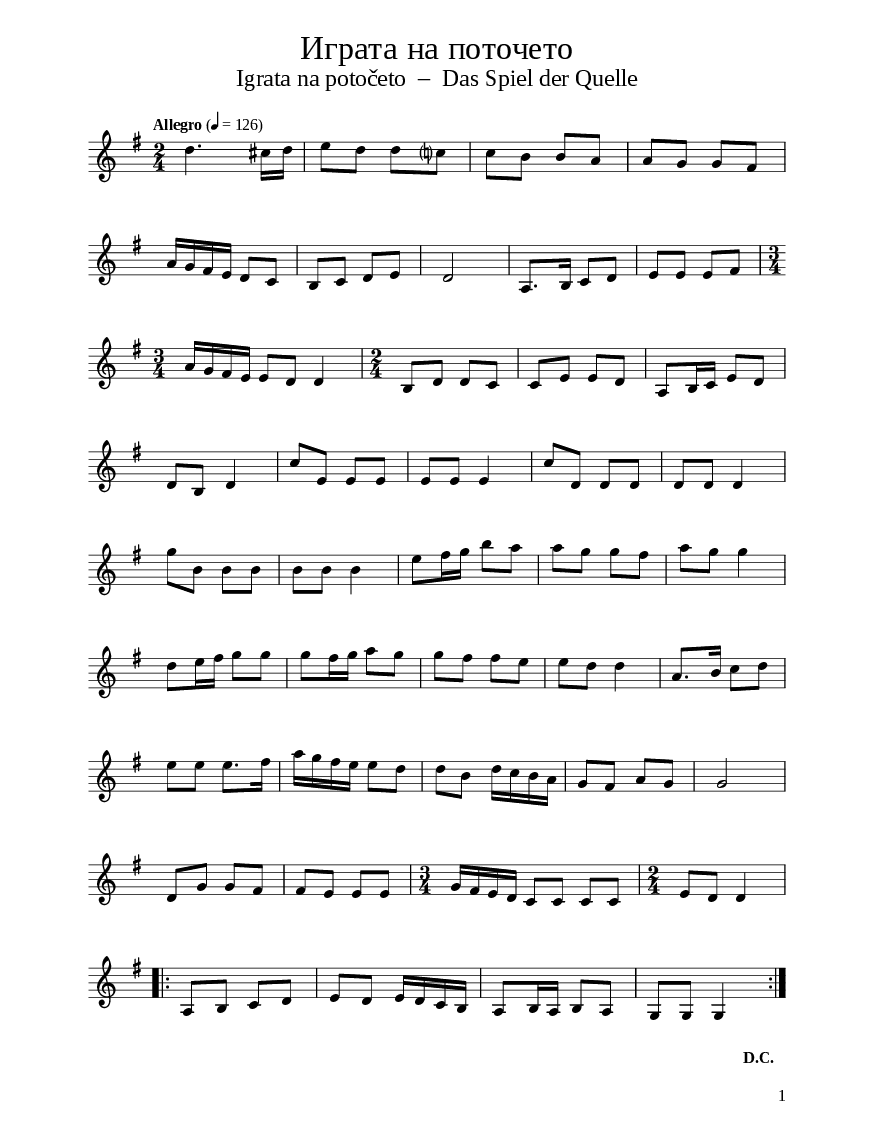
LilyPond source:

\version "2.24.2"

% include paper part and global functions
\include "include/globals.ily"

\bookpart {
  \label #'ref172
  \tocItem \markup "Играта на поточето – Igrata na potočeto"
  \paper {
    print-all-headers = ##t
    print-page-number = ##t
    print-first-page-number = ##t

    % put page numbers on the bottom
    oddHeaderMarkup = \markup ""
    evenHeaderMarkup = \markup ""
    oddFooterMarkup = \markup
    \fill-line {
      ""
      \if \should-print-page-number \fromproperty #'page:page-number-string
    }
    evenFooterMarkup = \markup
    \fill-line {
      \if \should-print-page-number \fromproperty #'page:page-number-string
      ""
    }

    left-margin = 1.5\cm
    right-margin = 1.5\cm
    top-margin = 1.6\cm
    bottom-margin = 1.2\cm
    ragged-bottom = ##t % do not spread the staves to fill the whole vertical space

    % change distance between staves
    system-system-spacing =
    #'((basic-distance . 10.5)
       (minimum-distance . 6)
       (padding . 1)
       (stretchability . 10.5))
  }

  \header {
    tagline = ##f
  }

  \score {
    \include "include/score-layout.ily"

    \new Voice \absolute {
      \clef treble
      \key g \major
      \time 2/4
      \tempoFunc "Allegro" 4 "126"
      %\autoBeamOff
      d''4. cis''16 d''16 | % 2
      e''8 d''8 d''8 c''?8 | % 3
      c''8 b'8 b'8 a'8 | % 4
      a'8 g'8 g'8 fis'8 \break | % 5
      a'16 g'16 fis'16 e'16 d'8 c'8 | % 6
      b8 c'8 d'8 e'8 | % 7
      d'2 | % 8
      a8. b16 c'8 d'8 | % 9
      e'8 e'8 e'8 fis'8 \break

      \time 3/4  a'16 g'16 fis'16 e'16 e'8 d'8 d'4 | % 11
      \time 2/4  b8 d'8 d'8 c'8 | % 12
      c'8 e'8 e'8 d'8 | % 13
      a8 b16 c'16 e'8 d'8 \break | % 14
      d'8 b8 d'4 | % 15
      c''8 e'8 e'8 e'8 | % 16
      e'8 e'8 e'4 | % 17
      c''8 d'8 d'8 d'8 | % 18
      d'8 d'8 d'4 \break | % 19
      g''8 b'8 b'8 b'8 |
      b'8 b'8 b'4 | % 21
      e''8 fis''16 g''16 b''8 a''8 | % 22
      a''8 g''8 g''8 fis''8 | % 23
      a''8 g''8 g''4 \break | % 24
      d''8 e''16 fis''16 g''8 g''8 | % 25
      g''8 fis''16 g''16 a''8 g''8 | % 26
      g''8 fis''8 fis''8 e''8 | % 27
      e''8 d''8 d''4 | % 28
      a'8. b'16 c''8 d''8 \break | % 29
      e''8 e''8 e''8. fis''16 |
      a''16 g''16 fis''16 e''16 e''8 d''8 | % 31
      d''8 b'8 d''16 c''16 b'16 a'16 | % 32
      g'8 fis'8 a'8 g'8 | % 33
      g'2 \break | % 34
      d'8 g'8 g'8 fis'8 | % 35
      fis'8 e'8 e'8 e'8 | % 36
      \time 3/4  g'16 fis'16 e'16 d'16 \autoBeamOff c'8 [c'8] c'8 [c'8] | \autoBeamOn % 37
      \time 2/4  e'8 d'8 d'4 \break | % 38
     \bar ".|:-|" 
      a8 b8 c'8 d'8 | % 39
      e'8 d'8 e'16 d'16 c'16 b16 |
      a8 b16 a16 b8 a8 | % 41
      g8 g8 g4
      \bar ":|."
    }

    %\addlyrics {}
    %\addlyrics {}

    \header {
      title = \titleFunc "Играта на поточето" "Igrata na potočeto  –  Das Spiel der Quelle"
    }

    \midi{}

  } % score

  \markup \dc-one "D.C."

  % include foreign translation(s) of the song
  % \include "../../lyrics/de/000_empty_template_lyrics_de.ly"

} % bookpart

% Più mosso
%
